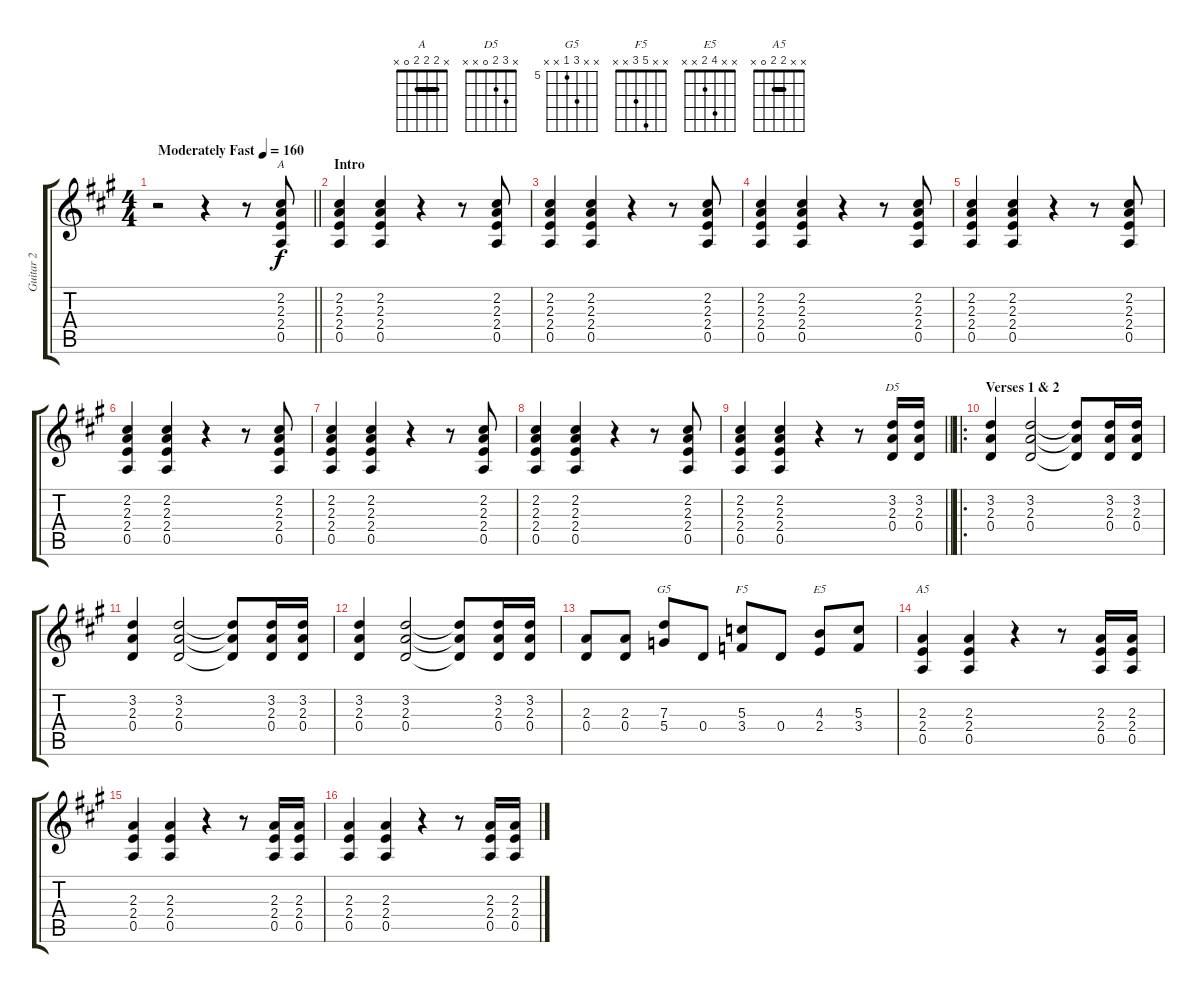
\track ("Guitar 2" "Guitar 2") {instrument distortionguitar}
\staff {score tabs}
\tuning (E4 B3 G3 D3 A2 E2) {hide}
\chord ("A" x 2 2 2 0 x) {barre 2}
\chord ("D5" x 3 2 0 x x)
\chord ("G5" x x 7 5 x x) {firstfret 5}
\chord ("F5" x x 5 3 x x)
\chord ("E5" x x 4 2 x x)
\chord ("A5" x x 2 2 0 x) {barre 2}
\ts (4 4)
\tempo (160 "Moderately Fast")
\clef g2
\barLineRight lightlight
\ks a
r.2{dy f instrument distortionguitar} r.4 r.8 (2.2 2.3 2.4 0.5).8{ch "A"} |
\section ("" "Intro")
(2.2 2.3 2.4 0.5).4 (2.2 2.3 2.4 0.5).4 r.4 r.8 (2.2 2.3 2.4 0.5).8 |
(2.2 2.3 2.4 0.5).4 (2.2 2.3 2.4 0.5).4 r.4 r.8 (2.2 2.3 2.4 0.5).8 |
(2.2 2.3 2.4 0.5).4 (2.2 2.3 2.4 0.5).4 r.4 r.8 (2.2 2.3 2.4 0.5).8 |
(2.2 2.3 2.4 0.5).4 (2.2 2.3 2.4 0.5).4 r.4 r.8 (2.2 2.3 2.4 0.5).8 |
(2.2 2.3 2.4 0.5).4 (2.2 2.3 2.4 0.5).4 r.4 r.8 (2.2 2.3 2.4 0.5).8 |
(2.2 2.3 2.4 0.5).4 (2.2 2.3 2.4 0.5).4 r.4 r.8 (2.2 2.3 2.4 0.5).8 |
(2.2 2.3 2.4 0.5).4 (2.2 2.3 2.4 0.5).4 r.4 r.8 (2.2 2.3 2.4 0.5).8 |
\barLineRight lightlight
(2.2 2.3 2.4 0.5).4 (2.2 2.3 2.4 0.5).4 r.4 r.8 (3.2 2.3 0.4).16{ch "D5"} (3.2 2.3 0.4).16 |
\ro
\section ("" "Verses 1 & 2")
(3.2 2.3 0.4).4 (3.2 2.3 0.4).2 (3.2{t} 2.3{t} 0.4{t}).8 (3.2 2.3 0.4).16 (3.2 2.3 0.4).16 |
(3.2 2.3 0.4).4 (3.2 2.3 0.4).2 (3.2{t} 2.3{t} 0.4{t}).8 (3.2 2.3 0.4).16 (3.2 2.3 0.4).16 |
(3.2 2.3 0.4).4 (3.2 2.3 0.4).2 (3.2{t} 2.3{t} 0.4{t}).8 (3.2 2.3 0.4).16 (3.2 2.3 0.4).16 |
(2.3 0.4).8 (2.3 0.4).8 (7.3 5.4).8{ch "G5"} 0.4.8 (5.3 3.4).8{ch "F5"} 0.4.8 (4.3 2.4).8{ch "E5"} (5.3 3.4).8 |
(2.3 2.4 0.5).4{ch "A5"} (2.3 2.4 0.5).4 r.4 r.8 (2.3 2.4 0.5).16 (2.3 2.4 0.5).16 |
(2.3 2.4 0.5).4 (2.3 2.4 0.5).4 r.4 r.8 (2.3 2.4 0.5).16 (2.3 2.4 0.5).16 |
(2.3 2.4 0.5).4 (2.3 2.4 0.5).4 r.4 r.8 (2.3 2.4 0.5).16 (2.3 2.4 0.5).16
